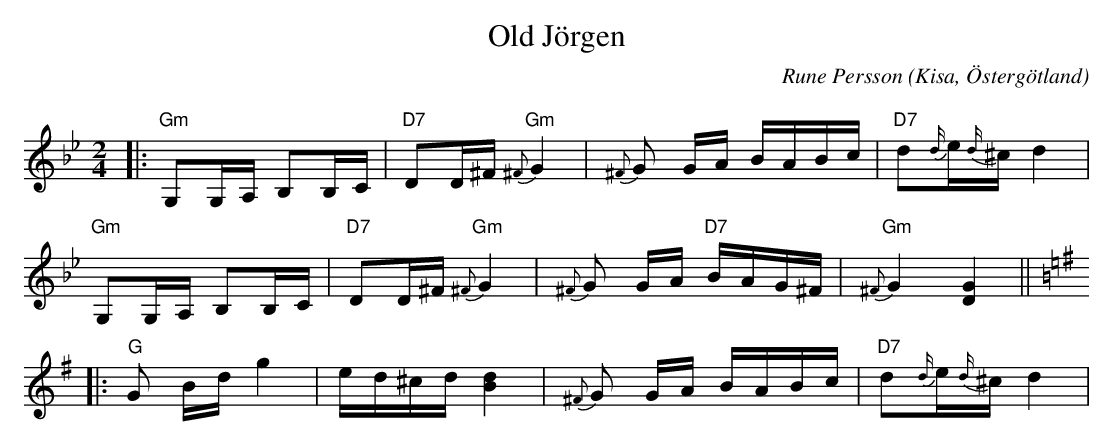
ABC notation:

X:1
T:Old Jörgen
C:Rune Persson
O:Kisa, Östergötland
Q:60
M:2/4
L:1/8
K:Gm
|:"Gm"G,G,/A,/ B,B,/C/|"D7"DD/^F/ "Gm"{^F}G2|{^F}G G/A/ B/A/B/c/|"D7"d{d/}e/{d/}^c/ d2|
"Gm"G,G,/A,/ B,B,/C/|"D7"DD/^F/ "Gm"{^F}G2|{^F}G G/A/"D7" B/A/G/^F/|"Gm"{^F}G2 [DG]2||
[K:G]|:"G"G B/d/ g2|e/d/^c/d/ [dB]2|{^F}G G/A/ B/A/B/c/|"D7"d{d/}e/{d/}^c/ d2|
